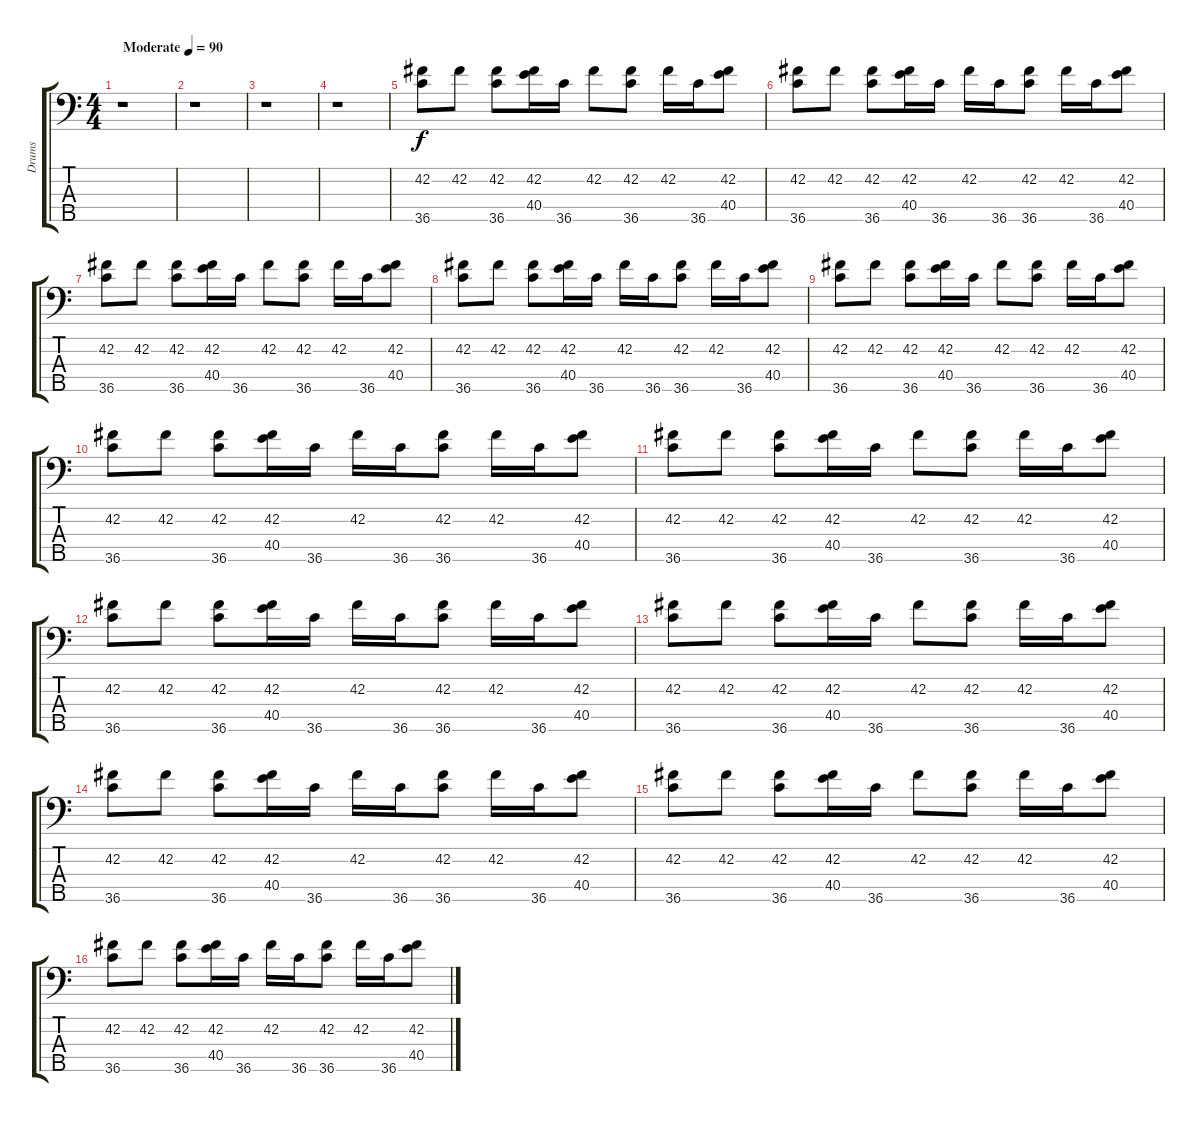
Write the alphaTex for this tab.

\track ("Drums" "Drums") {instrument acousticgrandpiano}
\staff {score tabs}
\tuning (C-1 C-1 C-1 C-1 C-1) {hide}
\ts (4 4)
\tempo (90 "Moderate")
\clef f4
\ks c
r.1{dy f instrument acousticgrandpiano} |
r.1 |
r.1 |
r.1 |
(42.2 36.5).8 42.2.8 (42.2 36.5).8 (42.2 40.4).16 36.5.16 42.2.8 (42.2 36.5).8 42.2.16 36.5.16 (42.2 40.4).8 |
(42.2 36.5).8 42.2.8 (42.2 36.5).8 (42.2 40.4).16 36.5.16 42.2.16 36.5.16 (42.2 36.5).8 42.2.16 36.5.16 (42.2 40.4).8 |
(42.2 36.5).8 42.2.8 (42.2 36.5).8 (42.2 40.4).16 36.5.16 42.2.8 (42.2 36.5).8 42.2.16 36.5.16 (42.2 40.4).8 |
(42.2 36.5).8 42.2.8 (42.2 36.5).8 (42.2 40.4).16 36.5.16 42.2.16 36.5.16 (42.2 36.5).8 42.2.16 36.5.16 (42.2 40.4).8 |
(42.2 36.5).8 42.2.8 (42.2 36.5).8 (42.2 40.4).16 36.5.16 42.2.8 (42.2 36.5).8 42.2.16 36.5.16 (42.2 40.4).8 |
(42.2 36.5).8 42.2.8 (42.2 36.5).8 (42.2 40.4).16 36.5.16 42.2.16 36.5.16 (42.2 36.5).8 42.2.16 36.5.16 (42.2 40.4).8 |
(42.2 36.5).8 42.2.8 (42.2 36.5).8 (42.2 40.4).16 36.5.16 42.2.8 (42.2 36.5).8 42.2.16 36.5.16 (42.2 40.4).8 |
(42.2 36.5).8 42.2.8 (42.2 36.5).8 (42.2 40.4).16 36.5.16 42.2.16 36.5.16 (42.2 36.5).8 42.2.16 36.5.16 (42.2 40.4).8 |
(42.2 36.5).8 42.2.8 (42.2 36.5).8 (42.2 40.4).16 36.5.16 42.2.8 (42.2 36.5).8 42.2.16 36.5.16 (42.2 40.4).8 |
(42.2 36.5).8 42.2.8 (42.2 36.5).8 (42.2 40.4).16 36.5.16 42.2.16 36.5.16 (42.2 36.5).8 42.2.16 36.5.16 (42.2 40.4).8 |
(42.2 36.5).8 42.2.8 (42.2 36.5).8 (42.2 40.4).16 36.5.16 42.2.8 (42.2 36.5).8 42.2.16 36.5.16 (42.2 40.4).8 |
(42.2 36.5).8 42.2.8 (42.2 36.5).8 (42.2 40.4).16 36.5.16 42.2.16 36.5.16 (42.2 36.5).8 42.2.16 36.5.16 (42.2 40.4).8
